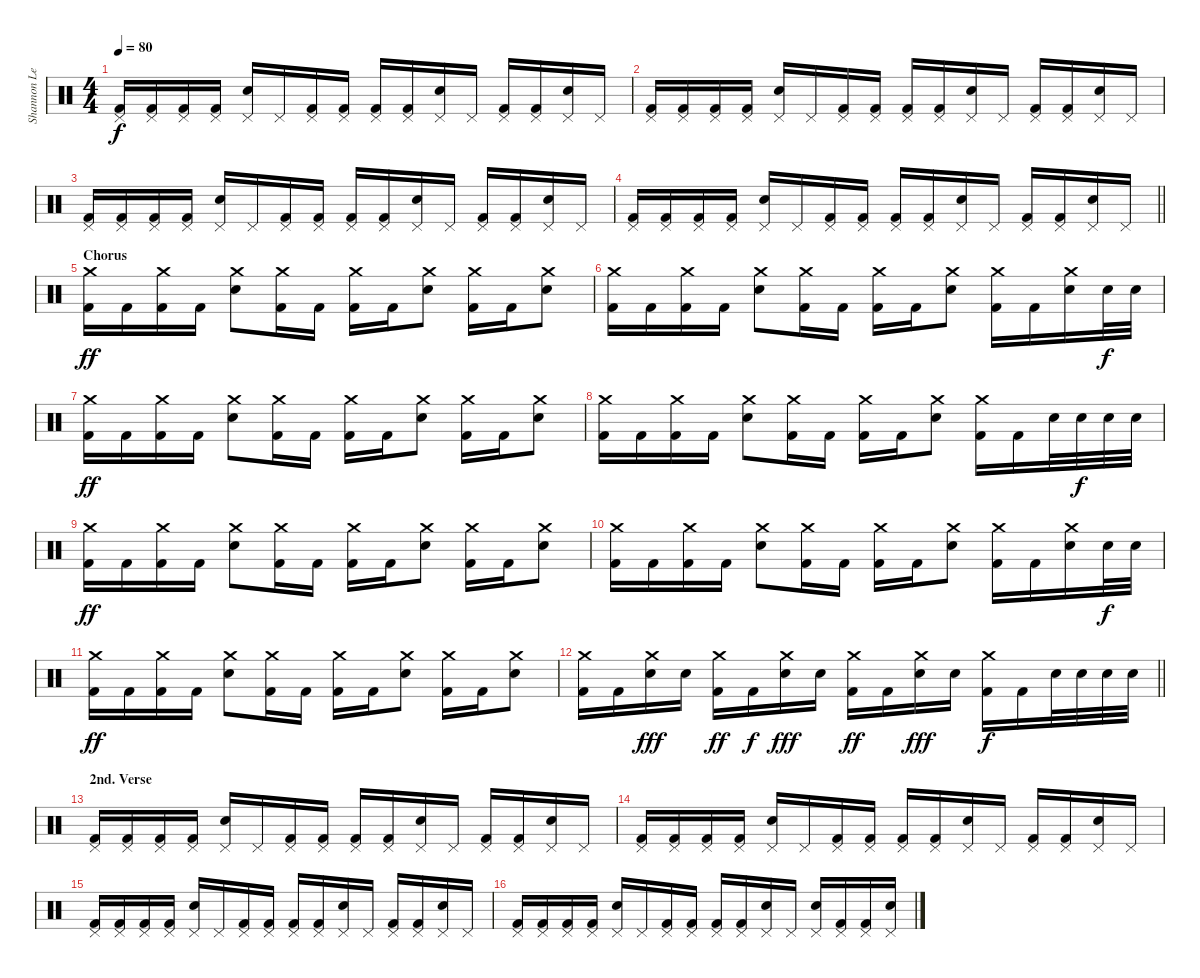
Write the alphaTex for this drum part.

\track ("Shannon Leto - Drums" "Shannon Le") {instrument percussion}
\staff {score}
\articulation defaults
\ts (4 4)
\tempo 80
\clef neutral
\ks c
("Pedal Hi-Hat (hit)" "Kick (hit) 2").16{dy f} ("Pedal Hi-Hat (hit)" "Kick (hit) 2").16 ("Pedal Hi-Hat (hit)" "Kick (hit) 2").16 ("Pedal Hi-Hat (hit)" "Kick (hit) 2").16 ("Pedal Hi-Hat (hit)" "Electric Snare (hit)").16 "Pedal Hi-Hat (hit)".16 ("Pedal Hi-Hat (hit)" "Kick (hit) 2").16 ("Pedal Hi-Hat (hit)" "Kick (hit) 2").16 ("Pedal Hi-Hat (hit)" "Kick (hit) 2").16 ("Pedal Hi-Hat (hit)" "Kick (hit) 2").16 ("Pedal Hi-Hat (hit)" "Electric Snare (hit)").16 "Pedal Hi-Hat (hit)".16 ("Pedal Hi-Hat (hit)" "Kick (hit) 2").16 ("Pedal Hi-Hat (hit)" "Kick (hit) 2").16 ("Pedal Hi-Hat (hit)" "Electric Snare (hit)").16 "Pedal Hi-Hat (hit)".16 |
("Pedal Hi-Hat (hit)" "Kick (hit) 2").16 ("Pedal Hi-Hat (hit)" "Kick (hit) 2").16 ("Pedal Hi-Hat (hit)" "Kick (hit) 2").16 ("Pedal Hi-Hat (hit)" "Kick (hit) 2").16 ("Pedal Hi-Hat (hit)" "Electric Snare (hit)").16 "Pedal Hi-Hat (hit)".16 ("Pedal Hi-Hat (hit)" "Kick (hit) 2").16 ("Pedal Hi-Hat (hit)" "Kick (hit) 2").16 ("Pedal Hi-Hat (hit)" "Kick (hit) 2").16 ("Pedal Hi-Hat (hit)" "Kick (hit) 2").16 ("Pedal Hi-Hat (hit)" "Electric Snare (hit)").16 "Pedal Hi-Hat (hit)".16 ("Pedal Hi-Hat (hit)" "Kick (hit) 2").16 ("Pedal Hi-Hat (hit)" "Kick (hit) 2").16 ("Pedal Hi-Hat (hit)" "Electric Snare (hit)").16 "Pedal Hi-Hat (hit)".16 |
("Pedal Hi-Hat (hit)" "Kick (hit) 2").16 ("Pedal Hi-Hat (hit)" "Kick (hit) 2").16 ("Pedal Hi-Hat (hit)" "Kick (hit) 2").16 ("Pedal Hi-Hat (hit)" "Kick (hit) 2").16 ("Pedal Hi-Hat (hit)" "Electric Snare (hit)").16 "Pedal Hi-Hat (hit)".16 ("Pedal Hi-Hat (hit)" "Kick (hit) 2").16 ("Pedal Hi-Hat (hit)" "Kick (hit) 2").16 ("Pedal Hi-Hat (hit)" "Kick (hit) 2").16 ("Pedal Hi-Hat (hit)" "Kick (hit) 2").16 ("Pedal Hi-Hat (hit)" "Electric Snare (hit)").16 "Pedal Hi-Hat (hit)".16 ("Pedal Hi-Hat (hit)" "Kick (hit) 2").16 ("Pedal Hi-Hat (hit)" "Kick (hit) 2").16 ("Pedal Hi-Hat (hit)" "Electric Snare (hit)").16 "Pedal Hi-Hat (hit)".16 |
\barLineRight lightlight
("Pedal Hi-Hat (hit)" "Kick (hit) 2").16 ("Pedal Hi-Hat (hit)" "Kick (hit) 2").16 ("Pedal Hi-Hat (hit)" "Kick (hit) 2").16 ("Pedal Hi-Hat (hit)" "Kick (hit) 2").16 ("Pedal Hi-Hat (hit)" "Electric Snare (hit)").16 "Pedal Hi-Hat (hit)".16 ("Pedal Hi-Hat (hit)" "Kick (hit) 2").16 ("Pedal Hi-Hat (hit)" "Kick (hit) 2").16 ("Pedal Hi-Hat (hit)" "Kick (hit) 2").16 ("Pedal Hi-Hat (hit)" "Kick (hit) 2").16 ("Pedal Hi-Hat (hit)" "Electric Snare (hit)").16 "Pedal Hi-Hat (hit)".16 ("Pedal Hi-Hat (hit)" "Kick (hit) 2").16 ("Pedal Hi-Hat (hit)" "Kick (hit) 2").16 ("Pedal Hi-Hat (hit)" "Electric Snare (hit)").16 "Pedal Hi-Hat (hit)".16 |
\section ("" "Chorus")
("Crash medium (hit)" "Kick (hit) 2").16{dy ff} "Kick (hit) 2".16 ("Crash medium (hit)" "Kick (hit) 2").16 "Kick (hit) 2".16 ("Crash medium (hit)" "Electric Snare (hit)").8 ("Crash medium (hit)" "Kick (hit) 2").16 "Kick (hit) 2".16 ("Crash medium (hit)" "Kick (hit) 2").16 "Kick (hit) 2".16 ("Crash medium (hit)" "Electric Snare (hit)").8 ("Crash medium (hit)" "Kick (hit) 2").16 "Kick (hit) 2".16 ("Crash medium (hit)" "Electric Snare (hit)").8 |
("Crash medium (hit)" "Kick (hit) 2").16 "Kick (hit) 2".16 ("Crash medium (hit)" "Kick (hit) 2").16 "Kick (hit) 2".16 ("Crash medium (hit)" "Electric Snare (hit)").8 ("Crash medium (hit)" "Kick (hit) 2").16 "Kick (hit) 2".16 ("Crash medium (hit)" "Kick (hit) 2").16 "Kick (hit) 2".16 ("Crash medium (hit)" "Electric Snare (hit)").8 ("Crash medium (hit)" "Kick (hit) 2").16 "Kick (hit) 2".16 ("Crash medium (hit)" "Electric Snare (hit)").16 "Electric Snare (hit)".32{dy f} "Electric Snare (hit)".32 |
("Crash medium (hit)" "Kick (hit) 2").16{dy ff} "Kick (hit) 2".16 ("Crash medium (hit)" "Kick (hit) 2").16 "Kick (hit) 2".16 ("Crash medium (hit)" "Electric Snare (hit)").8 ("Crash medium (hit)" "Kick (hit) 2").16 "Kick (hit) 2".16 ("Crash medium (hit)" "Kick (hit) 2").16 "Kick (hit) 2".16 ("Crash medium (hit)" "Electric Snare (hit)").8 ("Crash medium (hit)" "Kick (hit) 2").16 "Kick (hit) 2".16 ("Crash medium (hit)" "Electric Snare (hit)").8 |
("Crash medium (hit)" "Kick (hit) 2").16 "Kick (hit) 2".16 ("Crash medium (hit)" "Kick (hit) 2").16 "Kick (hit) 2".16 ("Crash medium (hit)" "Electric Snare (hit)").8 ("Crash medium (hit)" "Kick (hit) 2").16 "Kick (hit) 2".16 ("Crash medium (hit)" "Kick (hit) 2").16 "Kick (hit) 2".16 ("Crash medium (hit)" "Electric Snare (hit)").8 ("Crash medium (hit)" "Kick (hit) 2").16 "Kick (hit) 2".16 "Electric Snare (hit)".32 "Electric Snare (hit)".32{dy f} "Electric Snare (hit)".32 "Electric Snare (hit)".32 |
("Crash medium (hit)" "Kick (hit) 2").16{dy ff} "Kick (hit) 2".16 ("Crash medium (hit)" "Kick (hit) 2").16 "Kick (hit) 2".16 ("Crash medium (hit)" "Electric Snare (hit)").8 ("Crash medium (hit)" "Kick (hit) 2").16 "Kick (hit) 2".16 ("Crash medium (hit)" "Kick (hit) 2").16 "Kick (hit) 2".16 ("Crash medium (hit)" "Electric Snare (hit)").8 ("Crash medium (hit)" "Kick (hit) 2").16 "Kick (hit) 2".16 ("Crash medium (hit)" "Electric Snare (hit)").8 |
("Crash medium (hit)" "Kick (hit) 2").16 "Kick (hit) 2".16 ("Crash medium (hit)" "Kick (hit) 2").16 "Kick (hit) 2".16 ("Crash medium (hit)" "Electric Snare (hit)").8 ("Crash medium (hit)" "Kick (hit) 2").16 "Kick (hit) 2".16 ("Crash medium (hit)" "Kick (hit) 2").16 "Kick (hit) 2".16 ("Crash medium (hit)" "Electric Snare (hit)").8 ("Crash medium (hit)" "Kick (hit) 2").16 "Kick (hit) 2".16 ("Crash medium (hit)" "Electric Snare (hit)").16 "Electric Snare (hit)".32{dy f} "Electric Snare (hit)".32 |
("Crash medium (hit)" "Kick (hit) 2").16{dy ff} "Kick (hit) 2".16 ("Crash medium (hit)" "Kick (hit) 2").16 "Kick (hit) 2".16 ("Crash medium (hit)" "Electric Snare (hit)").8 ("Crash medium (hit)" "Kick (hit) 2").16 "Kick (hit) 2".16 ("Crash medium (hit)" "Kick (hit) 2").16 "Kick (hit) 2".16 ("Crash medium (hit)" "Electric Snare (hit)").8 ("Crash medium (hit)" "Kick (hit) 2").16 "Kick (hit) 2".16 ("Crash medium (hit)" "Electric Snare (hit)").8 |
\barLineRight lightlight
("Crash medium (hit)" "Kick (hit) 2").16 "Kick (hit) 2".16 ("Crash medium (hit)" "Electric Snare (hit)").16{dy fff} "Electric Snare (hit)".16 ("Crash medium (hit)" "Kick (hit) 2").16{dy ff} "Kick (hit) 2".16{dy f} ("Crash medium (hit)" "Electric Snare (hit)").16{dy fff} "Electric Snare (hit)".16 ("Crash medium (hit)" "Kick (hit) 2").16{dy ff} "Kick (hit) 2".16 ("Crash medium (hit)" "Electric Snare (hit)").16{dy fff} "Electric Snare (hit)".16 ("Crash medium (hit)" "Kick (hit) 2").16{dy f} "Kick (hit) 2".16 "Electric Snare (hit)".32 "Electric Snare (hit)".32 "Electric Snare (hit)".32 "Electric Snare (hit)".32 |
\section ("" "2nd. Verse")
("Pedal Hi-Hat (hit)" "Kick (hit) 2").16 ("Pedal Hi-Hat (hit)" "Kick (hit) 2").16 ("Pedal Hi-Hat (hit)" "Kick (hit) 2").16 ("Pedal Hi-Hat (hit)" "Kick (hit) 2").16 ("Pedal Hi-Hat (hit)" "Electric Snare (hit)").16 "Pedal Hi-Hat (hit)".16 ("Pedal Hi-Hat (hit)" "Kick (hit) 2").16 ("Pedal Hi-Hat (hit)" "Kick (hit) 2").16 ("Pedal Hi-Hat (hit)" "Kick (hit) 2").16 ("Pedal Hi-Hat (hit)" "Kick (hit) 2").16 ("Pedal Hi-Hat (hit)" "Electric Snare (hit)").16 "Pedal Hi-Hat (hit)".16 ("Pedal Hi-Hat (hit)" "Kick (hit) 2").16 ("Pedal Hi-Hat (hit)" "Kick (hit) 2").16 ("Pedal Hi-Hat (hit)" "Electric Snare (hit)").16 "Pedal Hi-Hat (hit)".16 |
("Pedal Hi-Hat (hit)" "Kick (hit) 2").16 ("Pedal Hi-Hat (hit)" "Kick (hit) 2").16 ("Pedal Hi-Hat (hit)" "Kick (hit) 2").16 ("Pedal Hi-Hat (hit)" "Kick (hit) 2").16 ("Pedal Hi-Hat (hit)" "Electric Snare (hit)").16 "Pedal Hi-Hat (hit)".16 ("Pedal Hi-Hat (hit)" "Kick (hit) 2").16 ("Pedal Hi-Hat (hit)" "Kick (hit) 2").16 ("Pedal Hi-Hat (hit)" "Kick (hit) 2").16 ("Pedal Hi-Hat (hit)" "Kick (hit) 2").16 ("Pedal Hi-Hat (hit)" "Electric Snare (hit)").16 "Pedal Hi-Hat (hit)".16 ("Pedal Hi-Hat (hit)" "Kick (hit) 2").16 ("Pedal Hi-Hat (hit)" "Kick (hit) 2").16 ("Pedal Hi-Hat (hit)" "Electric Snare (hit)").16 "Pedal Hi-Hat (hit)".16 |
("Pedal Hi-Hat (hit)" "Kick (hit) 2").16 ("Pedal Hi-Hat (hit)" "Kick (hit) 2").16 ("Pedal Hi-Hat (hit)" "Kick (hit) 2").16 ("Pedal Hi-Hat (hit)" "Kick (hit) 2").16 ("Pedal Hi-Hat (hit)" "Electric Snare (hit)").16 "Pedal Hi-Hat (hit)".16 ("Pedal Hi-Hat (hit)" "Kick (hit) 2").16 ("Pedal Hi-Hat (hit)" "Kick (hit) 2").16 ("Pedal Hi-Hat (hit)" "Kick (hit) 2").16 ("Pedal Hi-Hat (hit)" "Kick (hit) 2").16 ("Pedal Hi-Hat (hit)" "Electric Snare (hit)").16 "Pedal Hi-Hat (hit)".16 ("Pedal Hi-Hat (hit)" "Kick (hit) 2").16 ("Pedal Hi-Hat (hit)" "Kick (hit) 2").16 ("Pedal Hi-Hat (hit)" "Electric Snare (hit)").16 "Pedal Hi-Hat (hit)".16 |
("Pedal Hi-Hat (hit)" "Kick (hit) 2").16 ("Pedal Hi-Hat (hit)" "Kick (hit) 2").16 ("Pedal Hi-Hat (hit)" "Kick (hit) 2").16 ("Pedal Hi-Hat (hit)" "Kick (hit) 2").16 ("Pedal Hi-Hat (hit)" "Electric Snare (hit)").16 "Pedal Hi-Hat (hit)".16 ("Pedal Hi-Hat (hit)" "Kick (hit) 2").16 ("Pedal Hi-Hat (hit)" "Kick (hit) 2").16 ("Pedal Hi-Hat (hit)" "Kick (hit) 2").16 ("Pedal Hi-Hat (hit)" "Kick (hit) 2").16 ("Pedal Hi-Hat (hit)" "Electric Snare (hit)").16 "Pedal Hi-Hat (hit)".16 ("Pedal Hi-Hat (hit)" "Electric Snare (hit)").16 ("Pedal Hi-Hat (hit)" "Kick (hit) 2").16 ("Pedal Hi-Hat (hit)" "Kick (hit) 2").16 ("Pedal Hi-Hat (hit)" "Electric Snare (hit)").16
